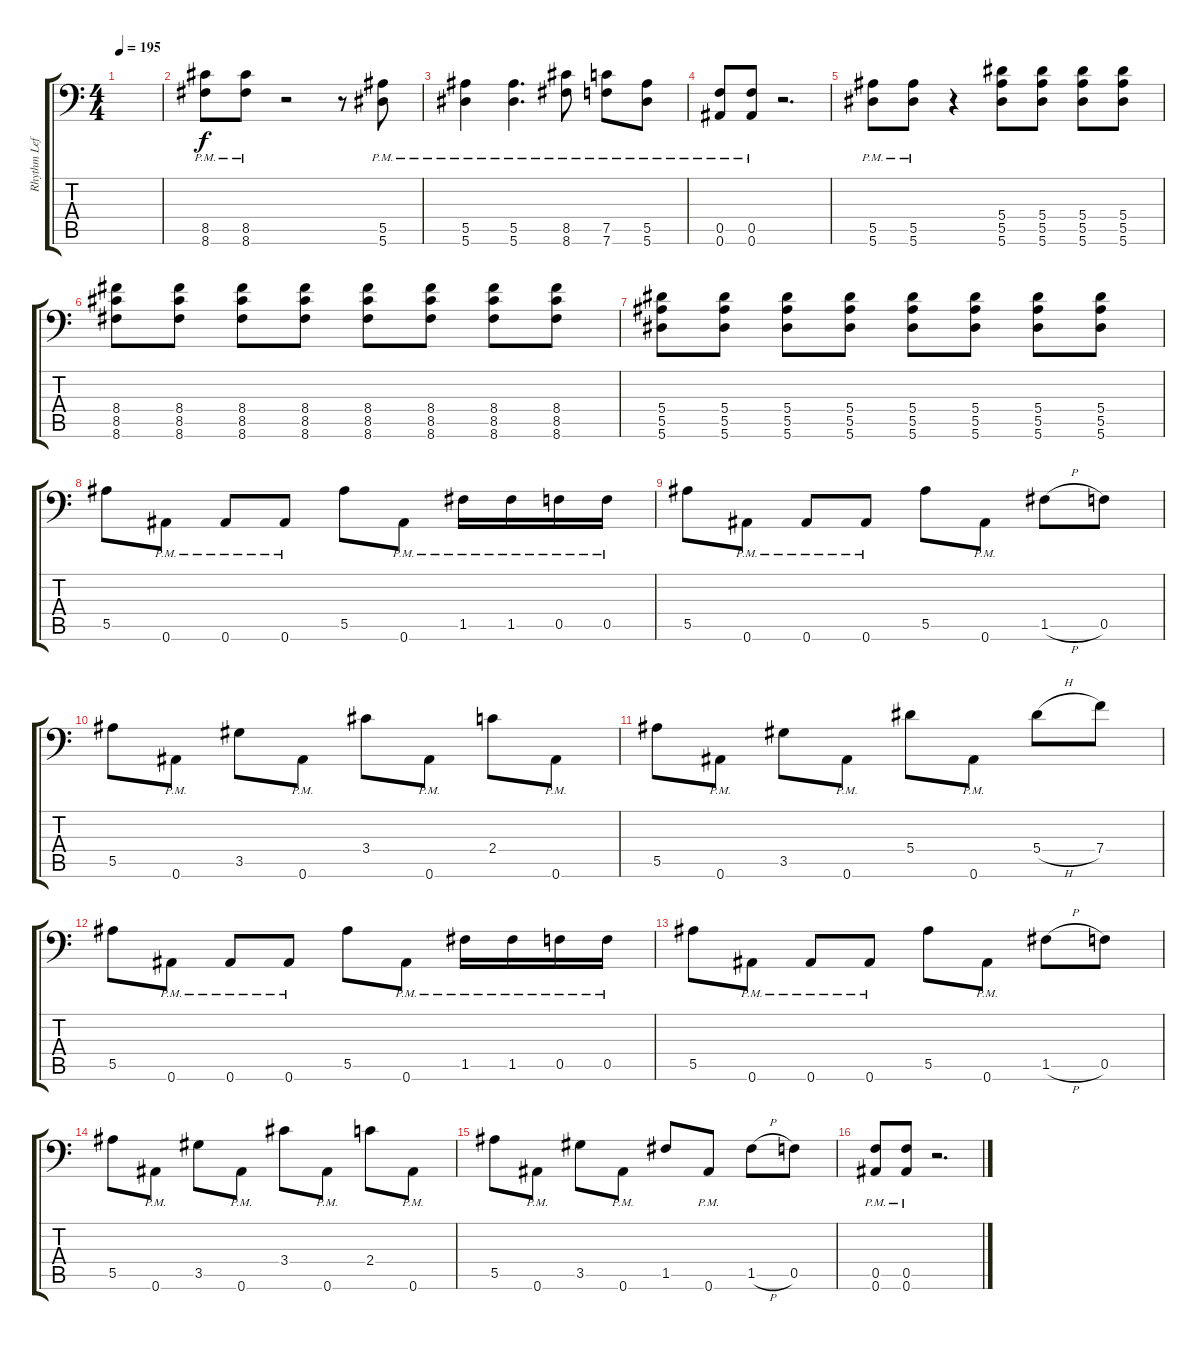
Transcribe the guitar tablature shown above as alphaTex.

\track ("Rhythm Left" "Rhythm Lef") {instrument distortionguitar}
\staff {score tabs}
\tuning (C4 G3 Eb3 Bb2 F2 Bb1) {hide}
\ts (4 4)
\tempo 195
\clef f4
\ks c
|
(8.5{pm} 8.6{pm}).8 (8.5{pm} 8.6{pm}).8 r.2 r.8 (5.5{pm} 5.6{pm}).8 |
(5.5{pm} 5.6{pm}).4 (5.5{pm} 5.6{pm}).4{d} (8.5{pm} 8.6{pm}).8 (7.5{pm} 7.6{pm}).8 (5.5{pm} 5.6{pm}).8 |
(0.5{pm} 0.6{pm}).8 (0.5{pm} 0.6{pm}).8 r.2{d} |
(5.5{pm} 5.6{pm}).8 (5.5{pm} 5.6{pm}).8 r.4 (5.4 5.5 5.6).8 (5.4 5.5 5.6).8 (5.4 5.5 5.6).8 (5.4 5.5 5.6).8 |
(8.4 8.5 8.6).8 (8.4 8.5 8.6).8 (8.4 8.5 8.6).8 (8.4 8.5 8.6).8 (8.4 8.5 8.6).8 (8.4 8.5 8.6).8 (8.4 8.5 8.6).8 (8.4 8.5 8.6).8 |
(5.4 5.5 5.6).8 (5.4 5.5 5.6).8 (5.4 5.5 5.6).8 (5.4 5.5 5.6).8 (5.4 5.5 5.6).8 (5.4 5.5 5.6).8 (5.4 5.5 5.6).8 (5.4 5.5 5.6).8 |
5.5.8 0.6{pm}.8 0.6{pm}.8 0.6{pm}.8 5.5.8 0.6{pm}.8 1.5{pm}.16 1.5{pm}.16 0.5{pm}.16 0.5{pm}.16 |
5.5.8 0.6{pm}.8 0.6{pm}.8 0.6{pm}.8 5.5.8 0.6{pm}.8 1.5{h}.8 0.5.8 |
5.5.8 0.6{pm}.8 3.5.8 0.6{pm}.8 3.4.8 0.6{pm}.8 2.4.8 0.6{pm}.8 |
5.5.8 0.6{pm}.8 3.5.8 0.6{pm}.8 5.4.8 0.6{pm}.8 5.4{h}.8 7.4.8 |
5.5.8 0.6{pm}.8 0.6{pm}.8 0.6{pm}.8 5.5.8 0.6{pm}.8 1.5{pm}.16 1.5{pm}.16 0.5{pm}.16 0.5{pm}.16 |
5.5.8 0.6{pm}.8 0.6{pm}.8 0.6{pm}.8 5.5.8 0.6{pm}.8 1.5{h}.8 0.5.8 |
5.5.8 0.6{pm}.8 3.5.8 0.6{pm}.8 3.4.8 0.6{pm}.8 2.4.8 0.6{pm}.8 |
5.5.8 0.6{pm}.8 3.5.8 0.6{pm}.8 1.5.8 0.6{pm}.8 1.5{h}.8 0.5.8 |
(0.5{pm} 0.6{pm}).8 (0.5{pm} 0.6{pm}).8 r.2{d}
